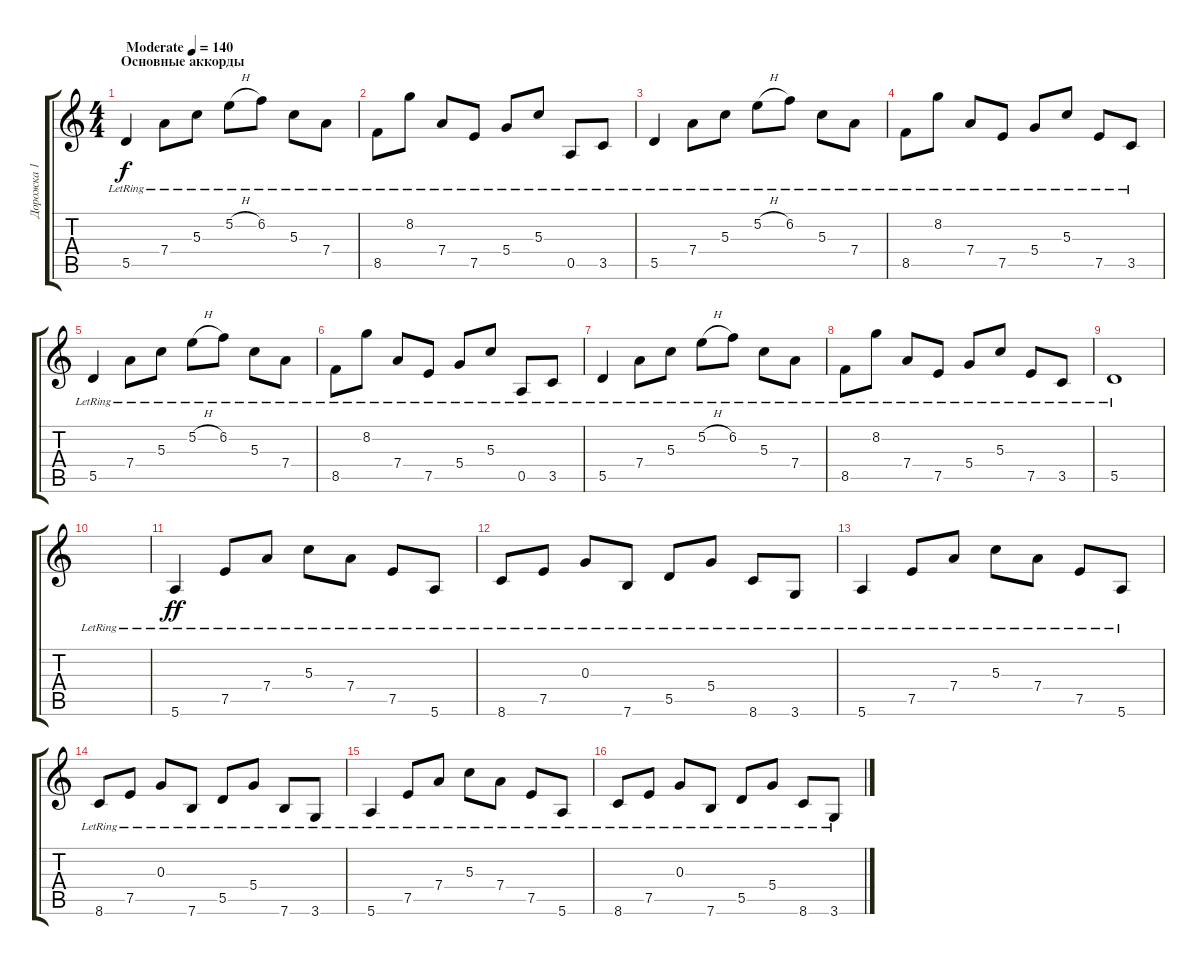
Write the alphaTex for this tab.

\track ("Дорожка 1" "Дорожка 1") {instrument acousticguitarsteel}
\staff {score tabs}
\tuning (E4 B3 G3 D3 A2 E2) {hide}
\ts (4 4)
\section ("" "Основные аккорды")
\tempo (140 "Moderate")
\clef g2
\ks c
5.5{lr}.4{dy f instrument acousticguitarsteel} 7.4{lr}.8 5.3{lr}.8 5.2{h lr}.8 6.2{lr}.8 5.3{lr}.8 7.4{lr}.8 |
8.5{lr}.8 8.2{lr}.8 7.4{lr}.8 7.5{lr}.8 5.4{lr}.8 5.3{lr}.8 0.5{lr}.8 3.5{lr}.8 |
5.5{lr}.4 7.4{lr}.8 5.3{lr}.8 5.2{h lr}.8 6.2{lr}.8 5.3{lr}.8 7.4{lr}.8 |
8.5{lr}.8 8.2{lr}.8 7.4{lr}.8 7.5{lr}.8 5.4{lr}.8 5.3{lr}.8 7.5{lr}.8 3.5{lr}.8 |
5.5{lr}.4 7.4{lr}.8 5.3{lr}.8 5.2{h lr}.8 6.2{lr}.8 5.3{lr}.8 7.4{lr}.8 |
8.5{lr}.8 8.2{lr}.8 7.4{lr}.8 7.5{lr}.8 5.4{lr}.8 5.3{lr}.8 0.5{lr}.8 3.5{lr}.8 |
5.5{lr}.4 7.4{lr}.8 5.3{lr}.8 5.2{h lr}.8 6.2{lr}.8 5.3{lr}.8 7.4{lr}.8 |
8.5{lr}.8 8.2{lr}.8 7.4{lr}.8 7.5{lr}.8 5.4{lr}.8 5.3{lr}.8 7.5{lr}.8 3.5{lr}.8 |
5.5{lr}.1 |
|
5.6{lr}.4{dy ff} 7.5{lr}.8 7.4{lr}.8 5.3{lr}.8 7.4{lr}.8 7.5{lr}.8 5.6{lr}.8 |
8.6{lr}.8 7.5{lr}.8 0.3{lr}.8 7.6{lr}.8 5.5{lr}.8 5.4{lr}.8 8.6{lr}.8 3.6{lr}.8 |
5.6{lr}.4 7.5{lr}.8 7.4{lr}.8 5.3{lr}.8 7.4{lr}.8 7.5{lr}.8 5.6{lr}.8 |
8.6{lr}.8 7.5{lr}.8 0.3{lr}.8 7.6{lr}.8 5.5{lr}.8 5.4{lr}.8 7.6{lr}.8 3.6{lr}.8 |
5.6{lr}.4 7.5{lr}.8 7.4{lr}.8 5.3{lr}.8 7.4{lr}.8 7.5{lr}.8 5.6{lr}.8 |
8.6{lr}.8 7.5{lr}.8 0.3{lr}.8 7.6{lr}.8 5.5{lr}.8 5.4{lr}.8 8.6{lr}.8 3.6{lr}.8
